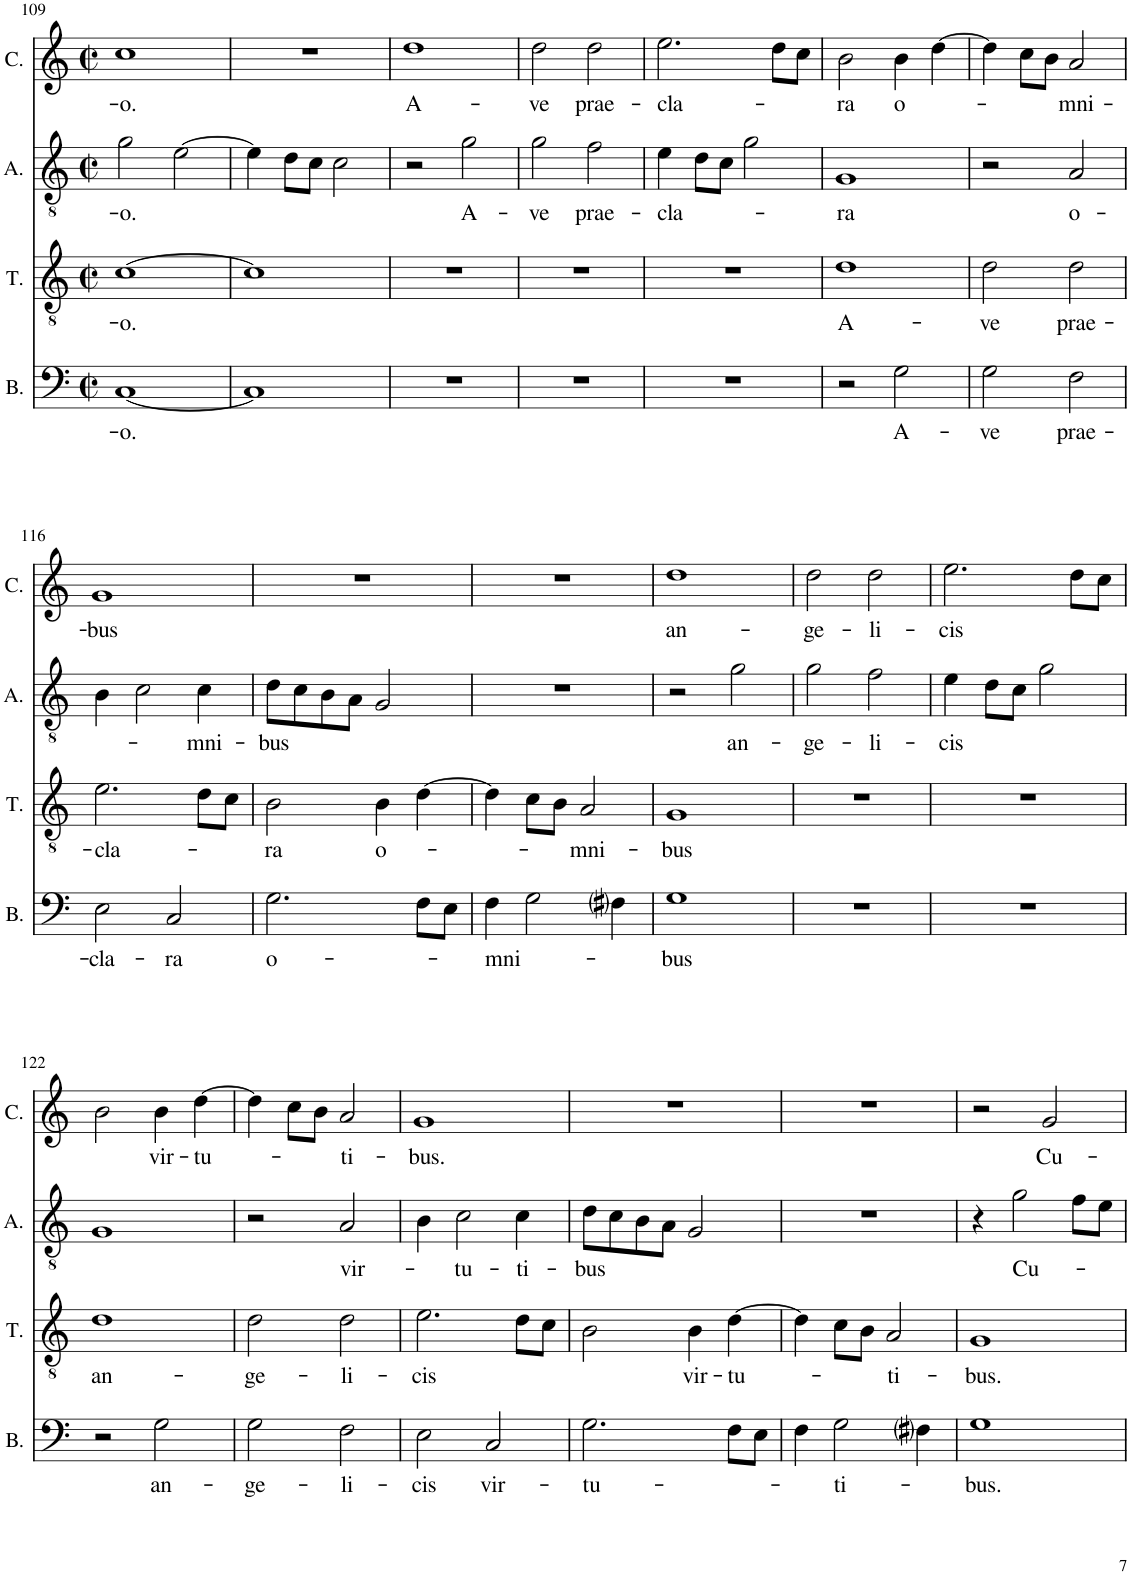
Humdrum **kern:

**kern	**text	**kern	**text	**kern	**text	**kern	**text
*part4	*part4	*part3	*part3	*part2	*part2	*part1	*part1
*staff4	*staff4	*staff3	*staff3	*staff2	*staff2	*staff1	*staff1
*I"Bassus	*	*I"Tenor	*	*I"Altus	*	*I"Cantus	*
*I'B.	*	*I'T.	*	*I'A.	*	*I'C.	*
!!LO:PB:g=z
*clefF4	*	*clefGv2	*	*clefGv2	*	*clefG2	*
*k[]	*	*k[]	*	*k[]	*	*k[]	*
*M2/2	*	*M2/2	*	*M2/2	*	*M2/2	*
*met(c|)	*	*met(c|)	*	*met(c|)	*	*met(c|)	*
=109	=109	=109	=109	=109	=109	=109	=109
!	!LO:LY:b	!	!LO:LY:b	!	!LO:LY:b	!	!LO:LY:b
[1C	-o.	[1c	-o.	2g\	-o.	1cc	-o.
.	.	.	.	[2e\	.	.	.
=110	=110	=110	=110	=110	=110	=110	=110
1C]	.	1c]	.	4e\]	.	1r	.
.	.	.	.	8d\L	.	.	.
.	.	.	.	8c\J	.	.	.
.	.	.	.	2c\	.	.	.
=111	=111	=111	=111	=111	=111	=111	=111
!	!	!	!	!	!	!	!LO:LY:b
1r	.	1r	.	2r	.	1dd	A-
!	!	!	!	!	!LO:LY:b	!	!
.	.	.	.	2g\	A-	.	.
=112	=112	=112	=112	=112	=112	=112	=112
!	!	!	!	!	!LO:LY:b	!	!LO:LY:b
1r	.	1r	.	2g\	-ve	2dd\	-ve
!	!	!	!	!	!LO:LY:b	!	!LO:LY:b
.	.	.	.	2f\	prae-	2dd\	prae-
=113	=113	=113	=113	=113	=113	=113	=113
!	!	!	!	!	!LO:LY:b	!	!LO:LY:b
1r	.	1r	.	4e\	-cla-	2.ee\	-cla-
.	.	.	.	8d\L	.	.	.
.	.	.	.	8c\J	.	.	.
.	.	.	.	2g\	.	.	.
.	.	.	.	.	.	8dd\L	.
.	.	.	.	.	.	8cc\J	.
=114	=114	=114	=114	=114	=114	=114	=114
!	!	!	!LO:LY:b	!	!LO:LY:b	!	!LO:LY:b
2r	.	1d	A-	1G	-ra	2b\	-ra
!	!LO:LY:b	!	!	!	!	!	!LO:LY:b
2G\	A-	.	.	.	.	4b\	o-
.	.	.	.	.	.	[4dd\	.
=115	=115	=115	=115	=115	=115	=115	=115
!	!LO:LY:b	!	!LO:LY:b	!	!	!	!
2G\	-ve	2d\	-ve	2r	.	4dd\]	.
.	.	.	.	.	.	8cc\L	.
.	.	.	.	.	.	8b\J	.
!	!LO:LY:b	!	!LO:LY:b	!	!LO:LY:b	!	!LO:LY:b
2F\	prae-	2d\	prae-	2A/	o-	2a/	-mni-
!!LO:LB:g=z
=116	=116	=116	=116	=116	=116	=116	=116
!	!LO:LY:b	!	!LO:LY:b	!	!	!	!LO:LY:b
2E\	-cla-	2.e\	-cla-	4B\	.	1g	-bus
.	.	.	.	2c\	.	.	.
!	!LO:LY:b	!	!	!	!	!	!
2C/	-ra	.	.	.	.	.	.
!	!	!	!	!	!LO:LY:b	!	!
.	.	8d\L	.	4c\	mni-	.	.
.	.	8c\J	.	.	.	.	.
=117	=117	=117	=117	=117	=117	=117	=117
!	!LO:LY:b	!	!LO:LY:b	!	!LO:LY:b	!	!
2.G\	o-	2B\	-ra	8d\L	-bus	1r	.
.	.	.	.	8c\	.	.	.
.	.	.	.	8B\	.	.	.
.	.	.	.	8A\J	.	.	.
!	!	!	!LO:LY:b	!	!	!	!
.	.	4B\	o-	2G/	.	.	.
8F\L	.	[4d\	.	.	.	.	.
8E\J	.	.	.	.	.	.	.
=118	=118	=118	=118	=118	=118	=118	=118
!	!LO:LY:b	!	!	!	!	!	!
4F\	-mni-	4d\]	.	1r	.	1r	.
2G\	.	8c\L	.	.	.	.	.
.	.	8B\J	.	.	.	.	.
!	!	!	!LO:LY:b	!	!	!	!
.	.	2A/	-mni-	.	.	.	.
4F#i\	.	.	.	.	.	.	.
=119	=119	=119	=119	=119	=119	=119	=119
!	!LO:LY:b	!	!LO:LY:b	!	!	!	!LO:LY:b
1G	-bus	1G	-bus	2r	.	1dd	an-
!	!	!	!	!	!LO:LY:b	!	!
.	.	.	.	2g\	an-	.	.
=120	=120	=120	=120	=120	=120	=120	=120
!	!	!	!	!	!LO:LY:b	!	!LO:LY:b
1r	.	1r	.	2g\	-ge-	2dd\	-ge-
!	!	!	!	!	!LO:LY:b	!	!LO:LY:b
.	.	.	.	2f\	-li-	2dd\	-li-
=121	=121	=121	=121	=121	=121	=121	=121
!	!	!	!	!	!LO:LY:b	!	!LO:LY:b
1r	.	1r	.	4e\	-cis	2.ee\	-cis
.	.	.	.	8d\L	.	.	.
.	.	.	.	8c\J	.	.	.
.	.	.	.	2g\	.	.	.
.	.	.	.	.	.	8dd\L	.
.	.	.	.	.	.	8cc\J	.
!!LO:LB:g=z
=122	=122	=122	=122	=122	=122	=122	=122
!	!	!	!LO:LY:b	!	!	!	!
2r	.	1d	an-	1G	.	2b\	.
!	!LO:LY:b	!	!	!	!	!	!LO:LY:b
2G\	an-	.	.	.	.	4b\	vir-
!	!	!	!	!	!	!	!LO:LY:b
.	.	.	.	.	.	[4dd\	-tu-
=123	=123	=123	=123	=123	=123	=123	=123
!	!LO:LY:b	!	!LO:LY:b	!	!	!	!
2G\	-ge-	2d\	-ge-	2r	.	4dd\]	.
.	.	.	.	.	.	8cc\L	.
.	.	.	.	.	.	8b\J	.
!	!LO:LY:b	!	!LO:LY:b	!	!LO:LY:b	!	!LO:LY:b
2F\	-li-	2d\	-li-	2A/	vir-	2a/	-ti-
=124	=124	=124	=124	=124	=124	=124	=124
!	!LO:LY:b	!	!LO:LY:b	!	!	!	!LO:LY:b
2E\	-cis	2.e\	-cis	4B\	.	1g	-bus.
!	!	!	!	!	!LO:LY:b	!	!
.	.	.	.	2c\	-tu-	.	.
!	!LO:LY:b	!	!	!	!	!	!
2C/	vir-	.	.	.	.	.	.
!	!	!	!	!	!LO:LY:b	!	!
.	.	8d\L	.	4c\	-ti-	.	.
.	.	8c\J	.	.	.	.	.
=125	=125	=125	=125	=125	=125	=125	=125
!	!LO:LY:b	!	!	!	!LO:LY:b	!	!
2.G\	-tu-	2B\	.	8d\L	-bus	1r	.
.	.	.	.	8c\	.	.	.
.	.	.	.	8B\	.	.	.
.	.	.	.	8A\J	.	.	.
!	!	!	!LO:LY:b	!	!	!	!
.	.	4B\	vir-	2G/	.	.	.
!	!	!	!LO:LY:b	!	!	!	!
8F\L	.	[4d\	-tu-	.	.	.	.
8E\J	.	.	.	.	.	.	.
=126	=126	=126	=126	=126	=126	=126	=126
4F\	.	4d\]	.	1r	.	1r	.
!	!LO:LY:b	!	!	!	!	!	!
2G\	-ti-	8c\L	.	.	.	.	.
.	.	8B\J	.	.	.	.	.
!	!	!	!LO:LY:b	!	!	!	!
.	.	2A/	-ti-	.	.	.	.
4F#i\	.	.	.	.	.	.	.
=127	=127	=127	=127	=127	=127	=127	=127
!	!LO:LY:b	!	!LO:LY:b	!	!	!	!
1G	-bus.	1G	-bus.	4r	.	2r	.
!	!	!	!	!	!LO:LY:b	!	!
.	.	.	.	2g\	Cu-	.	.
!	!	!	!	!	!	!	!LO:LY:b
.	.	.	.	.	.	2g/	Cu-
.	.	.	.	8f\L	.	.	.
.	.	.	.	8e\J	.	.	.
=	=	=	=	=	=	=	=
*-	*-	*-	*-	*-	*-	*-	*-
